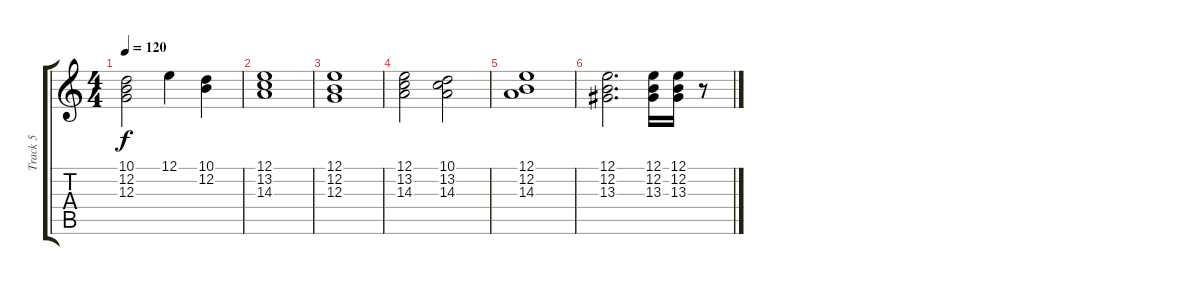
\track ("Track 5" "Track 5") {instrument lead1square}
\staff {score tabs}
\tuning (E4 B3 G3 D3 A2 E2) {hide}
\ts (4 4)
\tempo 120
\clef g2
\ks c
(10.1 12.2 12.3).2{dy f} 12.1.4 (10.1 12.2).4 |
(12.1 13.2 14.3).1 |
(12.1 12.2 12.3).1 |
(12.1 13.2 14.3).2 (10.1 13.2 14.3).2 |
(12.1 12.2 14.3).1 |
(12.1 12.2 13.3).2{d} (12.1 12.2 13.3).16 (12.1 12.2 13.3).16 r.8
